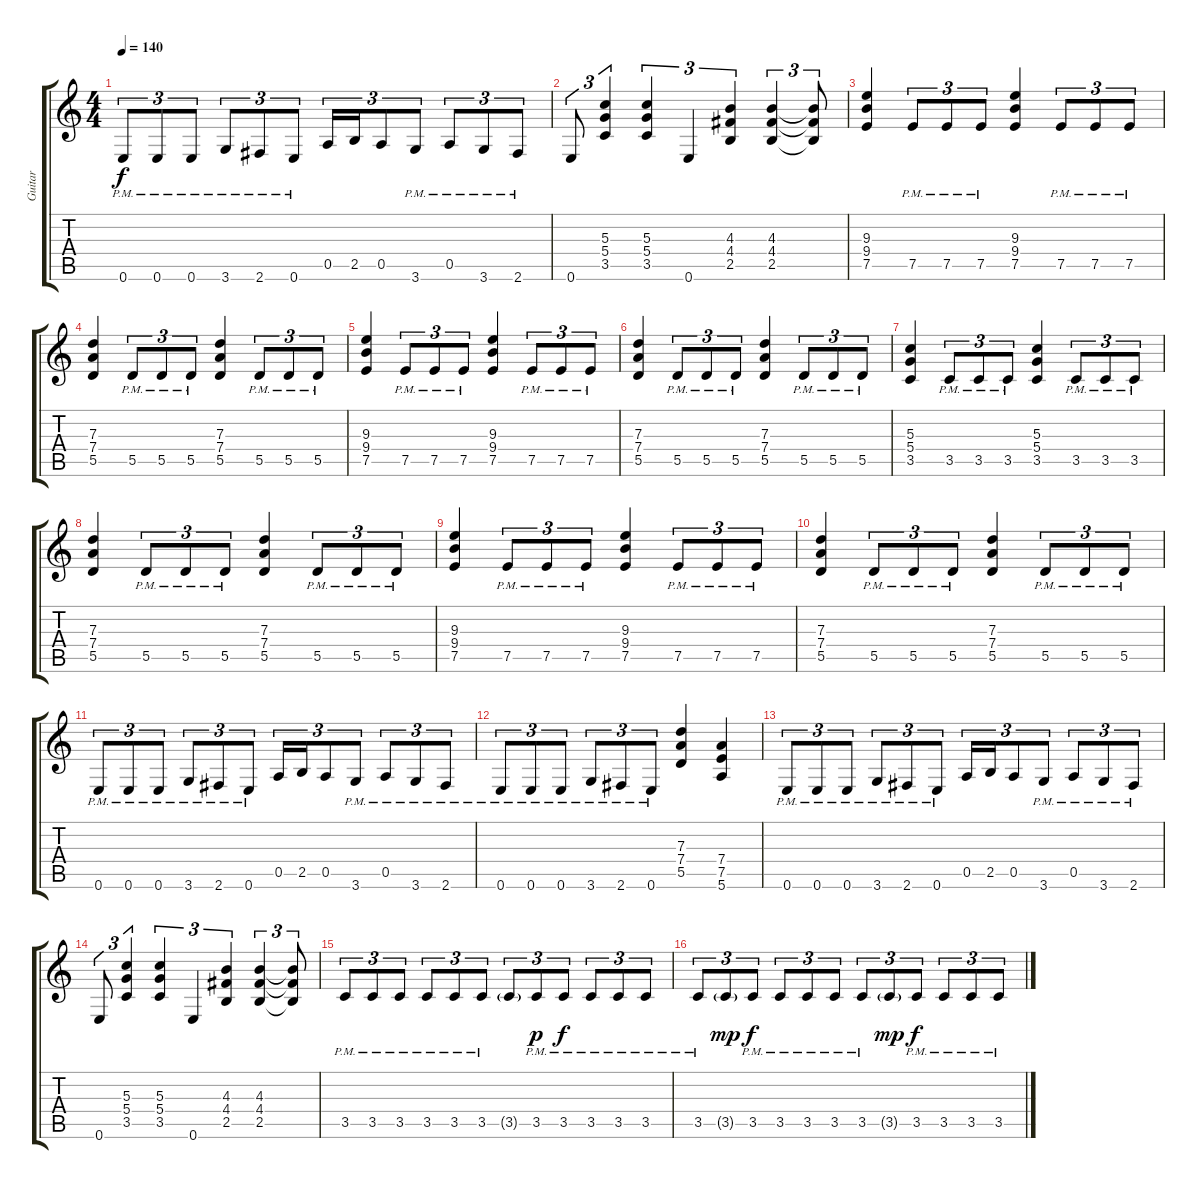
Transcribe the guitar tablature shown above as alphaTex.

\track ("Guitar" "Guitar") {instrument distortionguitar}
\staff {score tabs}
\tuning (E4 B3 G3 D3 A2 E2) {hide}
\ts (4 4)
\tempo 140
\clef g2
\ks c
0.6{pm}.8{tu (3 2) dy f} 0.6{pm}.8{tu (3 2)} 0.6{pm}.8{tu (3 2)} 3.6{pm}.8{tu (3 2)} 2.6{pm}.8{tu (3 2)} 0.6{pm}.8{tu (3 2)} 0.5.16{tu (3 2)} 2.5.16{tu (3 2)} 0.5.8{tu (3 2)} 3.6{pm}.8{tu (3 2)} 0.5{pm}.8{tu (3 2)} 3.6{pm}.8{tu (3 2)} 2.6{pm}.8{tu (3 2)} |
0.6.8{tu (3 2)} (5.3 5.4 3.5).4{tu (3 2)} (5.3 5.4 3.5).4{tu (3 2)} 0.6.4{tu (3 2)} (4.3 4.4 2.5).4{tu (3 2)} (4.3 4.4 2.5).4{tu (3 2)} (4.3{t} 4.4{t} 2.5{t}).8{tu (3 2)} |
(9.3 9.4 7.5).4 7.5{pm}.8{tu (3 2)} 7.5{pm}.8{tu (3 2)} 7.5{pm}.8{tu (3 2)} (9.3 9.4 7.5).4 7.5{pm}.8{tu (3 2)} 7.5{pm}.8{tu (3 2)} 7.5{pm}.8{tu (3 2)} |
(7.3 7.4 5.5).4 5.5{pm}.8{tu (3 2)} 5.5{pm}.8{tu (3 2)} 5.5{pm}.8{tu (3 2)} (7.3 7.4 5.5).4 5.5{pm}.8{tu (3 2)} 5.5{pm}.8{tu (3 2)} 5.5{pm}.8{tu (3 2)} |
(9.3 9.4 7.5).4 7.5{pm}.8{tu (3 2)} 7.5{pm}.8{tu (3 2)} 7.5{pm}.8{tu (3 2)} (9.3 9.4 7.5).4 7.5{pm}.8{tu (3 2)} 7.5{pm}.8{tu (3 2)} 7.5{pm}.8{tu (3 2)} |
(7.3 7.4 5.5).4 5.5{pm}.8{tu (3 2)} 5.5{pm}.8{tu (3 2)} 5.5{pm}.8{tu (3 2)} (7.3 7.4 5.5).4 5.5{pm}.8{tu (3 2)} 5.5{pm}.8{tu (3 2)} 5.5{pm}.8{tu (3 2)} |
(5.3 5.4 3.5).4 3.5{pm}.8{tu (3 2)} 3.5{pm}.8{tu (3 2)} 3.5{pm}.8{tu (3 2)} (5.3 5.4 3.5).4 3.5{pm}.8{tu (3 2)} 3.5{pm}.8{tu (3 2)} 3.5{pm}.8{tu (3 2)} |
(7.3 7.4 5.5).4 5.5{pm}.8{tu (3 2)} 5.5{pm}.8{tu (3 2)} 5.5{pm}.8{tu (3 2)} (7.3 7.4 5.5).4 5.5{pm}.8{tu (3 2)} 5.5{pm}.8{tu (3 2)} 5.5{pm}.8{tu (3 2)} |
(9.3 9.4 7.5).4 7.5{pm}.8{tu (3 2)} 7.5{pm}.8{tu (3 2)} 7.5{pm}.8{tu (3 2)} (9.3 9.4 7.5).4 7.5{pm}.8{tu (3 2)} 7.5{pm}.8{tu (3 2)} 7.5{pm}.8{tu (3 2)} |
(7.3 7.4 5.5).4 5.5{pm}.8{tu (3 2)} 5.5{pm}.8{tu (3 2)} 5.5{pm}.8{tu (3 2)} (7.3 7.4 5.5).4 5.5{pm}.8{tu (3 2)} 5.5{pm}.8{tu (3 2)} 5.5{pm}.8{tu (3 2)} |
0.6{pm}.8{tu (3 2)} 0.6{pm}.8{tu (3 2)} 0.6{pm}.8{tu (3 2)} 3.6{pm}.8{tu (3 2)} 2.6{pm}.8{tu (3 2)} 0.6{pm}.8{tu (3 2)} 0.5.16{tu (3 2)} 2.5.16{tu (3 2)} 0.5.8{tu (3 2)} 3.6{pm}.8{tu (3 2)} 0.5{pm}.8{tu (3 2)} 3.6{pm}.8{tu (3 2)} 2.6{pm}.8{tu (3 2)} |
0.6{pm}.8{tu (3 2)} 0.6{pm}.8{tu (3 2)} 0.6{pm}.8{tu (3 2)} 3.6{pm}.8{tu (3 2)} 2.6{pm}.8{tu (3 2)} 0.6{pm}.8{tu (3 2)} (7.3 7.4 5.5).4 (7.4 7.5 5.6).4 |
0.6{pm}.8{tu (3 2)} 0.6{pm}.8{tu (3 2)} 0.6{pm}.8{tu (3 2)} 3.6{pm}.8{tu (3 2)} 2.6{pm}.8{tu (3 2)} 0.6{pm}.8{tu (3 2)} 0.5.16{tu (3 2)} 2.5.16{tu (3 2)} 0.5.8{tu (3 2)} 3.6{pm}.8{tu (3 2)} 0.5{pm}.8{tu (3 2)} 3.6{pm}.8{tu (3 2)} 2.6{pm}.8{tu (3 2)} |
0.6.8{tu (3 2)} (5.3 5.4 3.5).4{tu (3 2)} (5.3 5.4 3.5).4{tu (3 2)} 0.6.4{tu (3 2)} (4.3 4.4 2.5).4{tu (3 2)} (4.3 4.4 2.5).4{tu (3 2)} (4.3{t} 4.4{t} 2.5{t}).8{tu (3 2)} |
3.5{pm}.8{tu (3 2)} 3.5{pm}.8{tu (3 2)} 3.5{pm}.8{tu (3 2)} 3.5{pm}.8{tu (3 2)} 3.5{pm}.8{tu (3 2)} 3.5{pm}.8{tu (3 2)} 3.5{g}.8{tu (3 2)} 3.5{pm}.8{tu (3 2) dy p} 3.5{pm}.8{tu (3 2) dy f} 3.5{pm}.8{tu (3 2)} 3.5{pm}.8{tu (3 2)} 3.5{pm}.8{tu (3 2)} |
3.5{pm}.8{tu (3 2)} 3.5{g}.8{tu (3 2) dy mp} 3.5{pm}.8{tu (3 2) dy f} 3.5{pm}.8{tu (3 2)} 3.5{pm}.8{tu (3 2)} 3.5{pm}.8{tu (3 2)} 3.5{pm}.8{tu (3 2)} 3.5{g}.8{tu (3 2) dy mp} 3.5{pm}.8{tu (3 2) dy f} 3.5{pm}.8{tu (3 2)} 3.5{pm}.8{tu (3 2)} 3.5{pm}.8{tu (3 2)}
